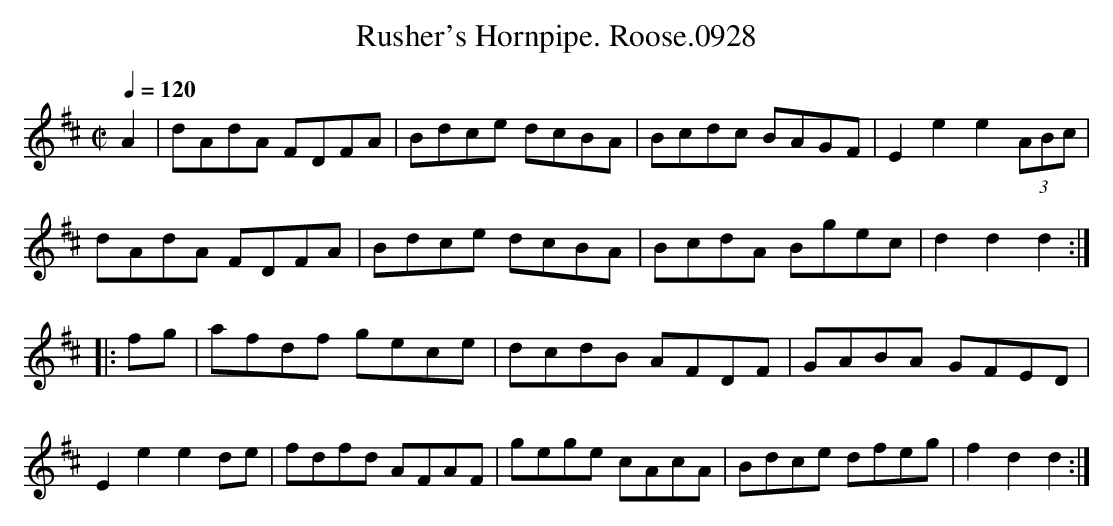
X:1
T:Rusher's Hornpipe. Roose.0928
M:C|
L:1/8
Q:1/4=120
K:D
A2 | dAdA FDFA | Bdce dcBA | Bcdc BAGF | E2e2 e2(3ABc |
dAdA FDFA | Bdce dcBA | BcdA Bgec | d2d2 d2 :|
|: fg | afdf gece | dcdB AFDF | GABA GFED |
E2e2 e2de | fdfd AFAF | gege cAcA | Bdce dfeg | f2d2 d2 :|
